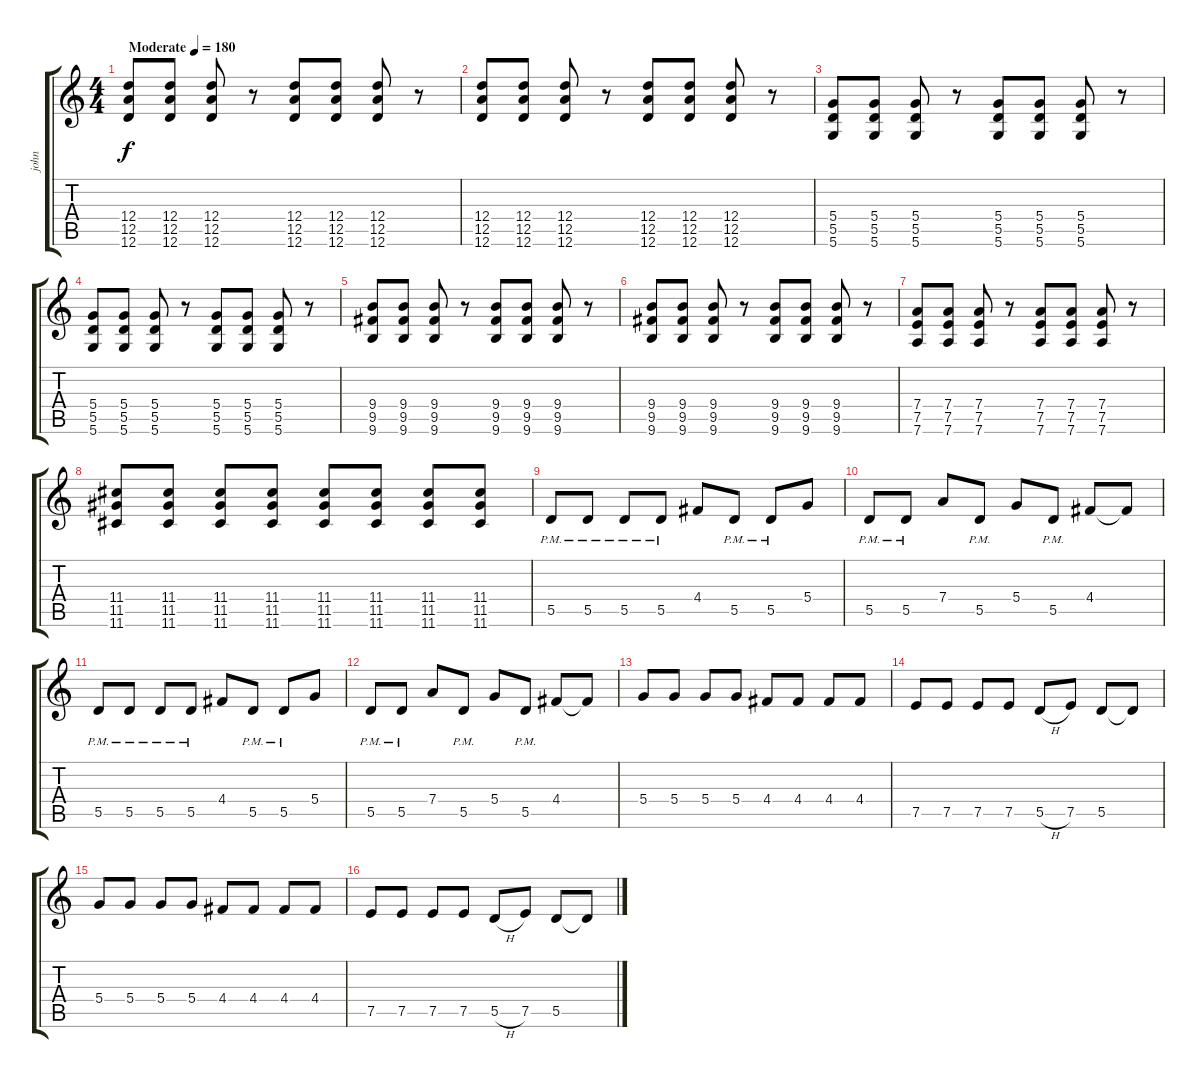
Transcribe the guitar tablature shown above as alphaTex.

\track ("john" "john") {instrument overdrivenguitar}
\staff {score tabs}
\tuning (E4 B3 G3 D3 A2 D2) {hide}
\ts (4 4)
\tempo (180 "Moderate")
\clef g2
\ks c
(12.4 12.5 12.6).8{dy f instrument overdrivenguitar} (12.4 12.5 12.6).8 (12.4 12.5 12.6).8 r.8 (12.4 12.5 12.6).8 (12.4 12.5 12.6).8 (12.4 12.5 12.6).8 r.8 |
(12.4 12.5 12.6).8 (12.4 12.5 12.6).8 (12.4 12.5 12.6).8 r.8 (12.4 12.5 12.6).8 (12.4 12.5 12.6).8 (12.4 12.5 12.6).8 r.8 |
(5.4 5.5 5.6).8 (5.4 5.5 5.6).8 (5.4 5.5 5.6).8 r.8 (5.4 5.5 5.6).8 (5.4 5.5 5.6).8 (5.4 5.5 5.6).8 r.8 |
(5.4 5.5 5.6).8 (5.4 5.5 5.6).8 (5.4 5.5 5.6).8 r.8 (5.4 5.5 5.6).8 (5.4 5.5 5.6).8 (5.4 5.5 5.6).8 r.8 |
(9.4 9.5 9.6).8 (9.4 9.5 9.6).8 (9.4 9.5 9.6).8 r.8 (9.4 9.5 9.6).8 (9.4 9.5 9.6).8 (9.4 9.5 9.6).8 r.8 |
(9.4 9.5 9.6).8 (9.4 9.5 9.6).8 (9.4 9.5 9.6).8 r.8 (9.4 9.5 9.6).8 (9.4 9.5 9.6).8 (9.4 9.5 9.6).8 r.8 |
(7.4 7.5 7.6).8 (7.4 7.5 7.6).8 (7.4 7.5 7.6).8 r.8 (7.4 7.5 7.6).8 (7.4 7.5 7.6).8 (7.4 7.5 7.6).8 r.8 |
(11.4 11.5 11.6).8 (11.4 11.5 11.6).8 (11.4 11.5 11.6).8 (11.4 11.5 11.6).8 (11.4 11.5 11.6).8 (11.4 11.5 11.6).8 (11.4 11.5 11.6).8 (11.4 11.5 11.6).8 |
5.5{pm}.8 5.5{pm}.8 5.5{pm}.8 5.5{pm}.8 4.4.8 5.5{pm}.8 5.5{pm}.8 5.4.8 |
5.5{pm}.8 5.5{pm}.8 7.4.8 5.5{pm}.8 5.4.8 5.5{pm}.8 4.4.8 4.4{t}.8 |
5.5{pm}.8 5.5{pm}.8 5.5{pm}.8 5.5{pm}.8 4.4.8 5.5{pm}.8 5.5{pm}.8 5.4.8 |
5.5{pm}.8 5.5{pm}.8 7.4.8 5.5{pm}.8 5.4.8 5.5{pm}.8 4.4.8 4.4{t}.8 |
5.4.8 5.4.8 5.4.8 5.4.8 4.4.8 4.4.8 4.4.8 4.4.8 |
7.5.8 7.5.8 7.5.8 7.5.8 5.5{h}.8 7.5.8 5.5.8 5.5{t}.8 |
5.4.8 5.4.8 5.4.8 5.4.8 4.4.8 4.4.8 4.4.8 4.4.8 |
7.5.8 7.5.8 7.5.8 7.5.8 5.5{h}.8 7.5.8 5.5.8 5.5{t}.8
